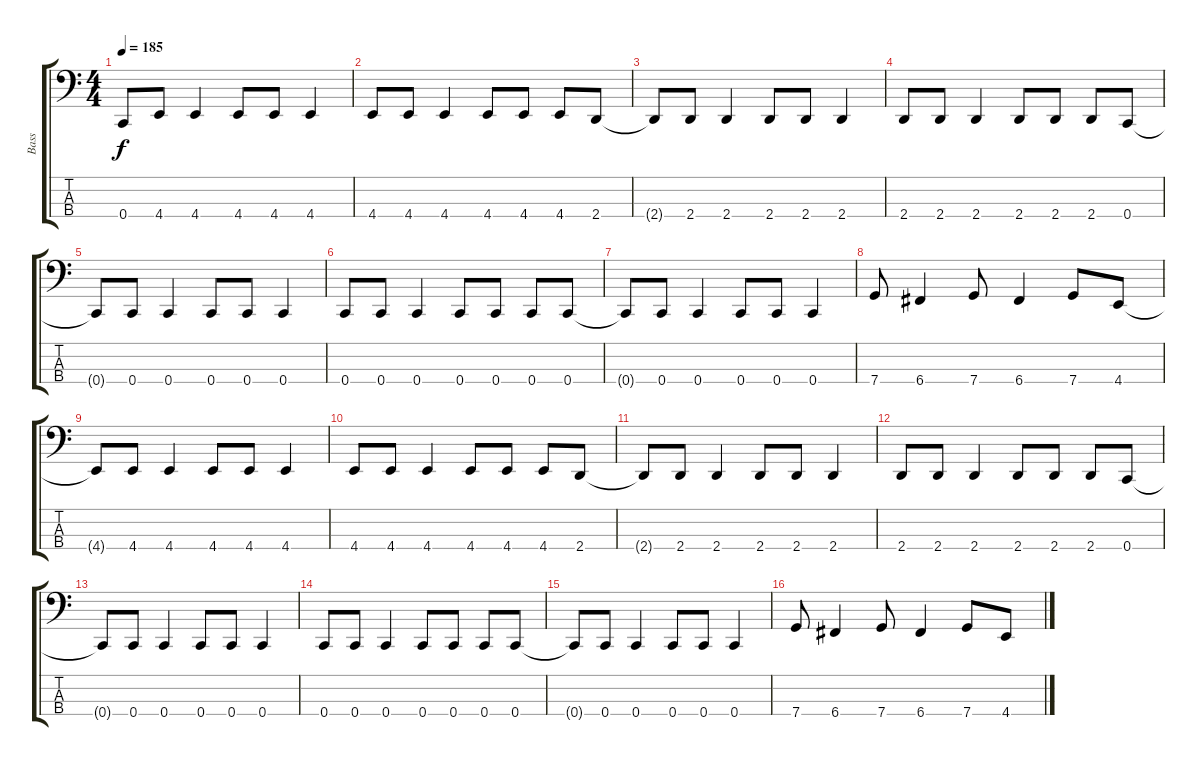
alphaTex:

\track ("Bass" "Bass") {instrument electricbasspick}
\staff {score tabs}
\tuning (F2 C2 G1 C1) {hide}
\ts (4 4)
\tempo 185
\clef f4
\ks c
0.4.8{dy f} 4.4.8 4.4.4 4.4.8 4.4.8 4.4.4 |
4.4.8 4.4.8 4.4.4 4.4.8 4.4.8 4.4.8 2.4.8 |
2.4{t}.8 2.4.8 2.4.4 2.4.8 2.4.8 2.4.4 |
2.4.8 2.4.8 2.4.4 2.4.8 2.4.8 2.4.8 0.4.8 |
0.4{t}.8 0.4.8 0.4.4 0.4.8 0.4.8 0.4.4 |
0.4.8 0.4.8 0.4.4 0.4.8 0.4.8 0.4.8 0.4.8 |
0.4{t}.8 0.4.8 0.4.4 0.4.8 0.4.8 0.4.4 |
7.4.8 6.4.4 7.4.8 6.4.4 7.4.8 4.4.8 |
4.4{t}.8 4.4.8 4.4.4 4.4.8 4.4.8 4.4.4 |
4.4.8 4.4.8 4.4.4 4.4.8 4.4.8 4.4.8 2.4.8 |
2.4{t}.8 2.4.8 2.4.4 2.4.8 2.4.8 2.4.4 |
2.4.8 2.4.8 2.4.4 2.4.8 2.4.8 2.4.8 0.4.8 |
0.4{t}.8 0.4.8 0.4.4 0.4.8 0.4.8 0.4.4 |
0.4.8 0.4.8 0.4.4 0.4.8 0.4.8 0.4.8 0.4.8 |
0.4{t}.8 0.4.8 0.4.4 0.4.8 0.4.8 0.4.4 |
7.4.8 6.4.4 7.4.8 6.4.4 7.4.8 4.4.8
